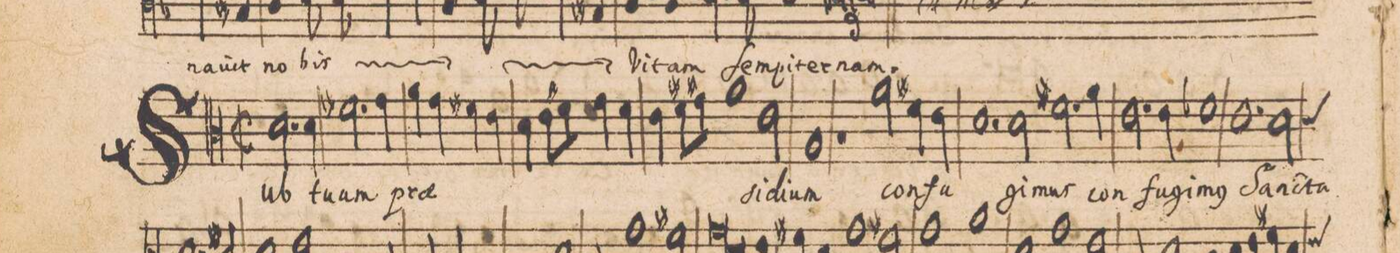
**kern	**text
*I"[CANTVS.]	*
*clefC3	*
*k[]	*
*met(C|)	*
*M2/1	*
2.d\	Sub
4d\	tu-
2.f#X\	-um
4g\	prae-
=2-	=2-
4a\	.
4g\	.
4f#X\	.
4e\	.
4d\	.
8e\L	.
8f#Xi\J	.
4g\	.
4f#\	.
=3-	=3-
4e\	.
8f#Xi\L	.
8g#Xi\J	.
1a	-si-
2e\	-di-
=4-	=4-
1A	-um
1r	.
=5-	=5-
2a\	con-
4f#Xi\	-fu-
4e\	.
1.d	.
=6-	=6-
2d\	-gi-
2.f#Xi\	-mus
4a\	con-
=7-	=7-
2.e\	-fu-
4e\	-gi-
1fn	-m(us)
=8-	=8-
1.e	San-
2d\	-cta
*custos:d	*
=9-	=9-
*-	*-
